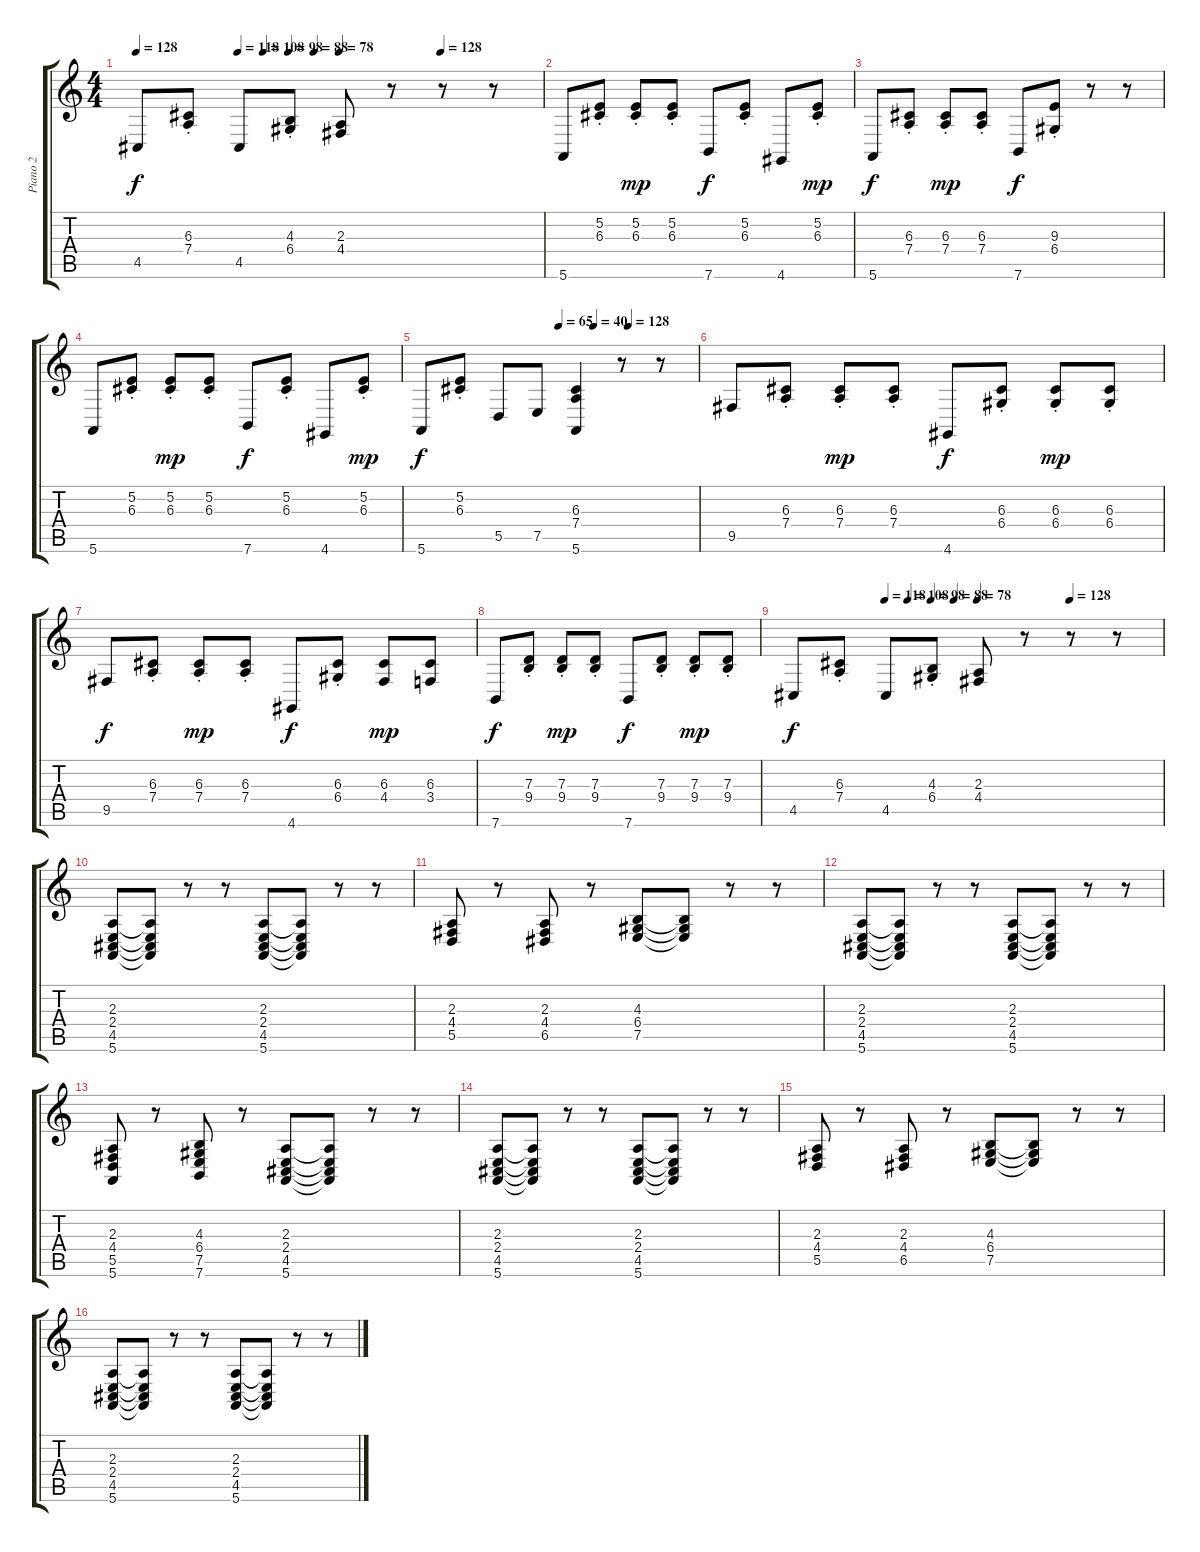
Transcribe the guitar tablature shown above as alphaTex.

\track ("Piano 2" "Piano 2") {instrument acousticgrandpiano}
\staff {score tabs}
\tuning (E4 B3 G3 D3 A2 E2) {hide}
\ts (4 4)
\tempo 128
\tempo (118 0.25)
\tempo (108 0.3125)
\tempo (98 0.375)
\tempo (88 0.4375)
\tempo (78 0.5)
\tempo (128 0.75)
\clef g2
\ks c
4.5.8{dy f} (6.3{st} 7.4{st}).8 4.5.8 (4.3{st} 6.4{st}).8 (2.3 4.4).8 r.8 r.8 r.8 |
5.6.8 (5.2{st} 6.3{st}).8 (5.2{st} 6.3{st}).8{dy mp} (5.2{st} 6.3{st}).8 7.6.8{dy f} (5.2 6.3{st}).8 4.6.8 (5.2 6.3{st}).8{dy mp} |
5.6.8{dy f} (6.3{st} 7.4{st}).8 (6.3{st} 7.4{st}).8{dy mp} (6.3{st} 7.4{st}).8 7.6.8{dy f} (9.3{st} 6.4{st}).8 r.8 r.8 |
5.6.8 (5.2{st} 6.3{st}).8 (5.2{st} 6.3{st}).8{dy mp} (5.2{st} 6.3{st}).8 7.6.8{dy f} (5.2 6.3{st}).8 4.6.8 (5.2 6.3{st}).8{dy mp} |
\tempo (65 0.5)
\tempo (40 0.625)
\tempo (128 0.75)
5.6.8{dy f} (5.2{st} 6.3{st}).8 5.5.8 7.5.8 (6.3 7.4 5.6).4 r.8 r.8 |
9.5.8 (6.3{st} 7.4{st}).8 (6.3{st} 7.4{st}).8{dy mp} (6.3{st} 7.4{st}).8 4.6.8{dy f} (6.3{st} 6.4{st}).8 (6.3{st} 6.4{st}).8{dy mp} (6.3{st} 6.4{st}).8 |
9.5.8{dy f} (6.3{st} 7.4{st}).8 (6.3{st} 7.4{st}).8{dy mp} (6.3{st} 7.4{st}).8 4.6.8{dy f} (6.3 6.4{st}).8 (6.3 4.4).8{dy mp} (6.3 3.4).8 |
7.6.8{dy f} (7.3{st} 9.4{st}).8 (7.3{st} 9.4{st}).8{dy mp} (7.3{st} 9.4{st}).8 7.6.8{dy f} (7.3{st} 9.4{st}).8 (7.3{st} 9.4{st}).8{dy mp} (7.3{st} 9.4{st}).8 |
\tempo (118 0.25)
\tempo (108 0.3125)
\tempo (98 0.375)
\tempo (88 0.4375)
\tempo (78 0.5)
\tempo (128 0.75)
4.5.8{dy f} (6.3{st} 7.4{st}).8 4.5.8 (4.3{st} 6.4{st}).8 (2.3 4.4).8 r.8 r.8 r.8 |
(2.3 2.4 4.5 5.6).8 (2.3{t} 2.4{t} 4.5{t} 5.6{t}).8 r.8 r.8 (2.3 2.4 4.5 5.6).8 (2.3{t} 2.4{t} 4.5{t} 5.6{t}).8 r.8 r.8 |
(2.3 4.4 5.5).8 r.8 (2.3 4.4 6.5).8 r.8 (4.3 6.4 7.5).8 (4.3{t} 6.4{t} 7.5{t}).8 r.8 r.8 |
(2.3 2.4 4.5 5.6).8 (2.3{t} 2.4{t} 4.5{t} 5.6{t}).8 r.8 r.8 (2.3 2.4 4.5 5.6).8 (2.3{t} 2.4{t} 4.5{t} 5.6{t}).8 r.8 r.8 |
(2.3 4.4 5.5 5.6).8 r.8 (4.3 6.4 7.5 7.6).8 r.8 (2.3 2.4 4.5 5.6).8 (2.3{t} 2.4{t} 4.5{t} 5.6{t}).8 r.8 r.8 |
(2.3 2.4 4.5 5.6).8 (2.3{t} 2.4{t} 4.5{t} 5.6{t}).8 r.8 r.8 (2.3 2.4 4.5 5.6).8 (2.3{t} 2.4{t} 4.5{t} 5.6{t}).8 r.8 r.8 |
(2.3 4.4 5.5).8 r.8 (2.3 4.4 6.5).8 r.8 (4.3 6.4 7.5).8 (4.3{t} 6.4{t} 7.5{t}).8 r.8 r.8 |
(2.3 2.4 4.5 5.6).8 (2.3{t} 2.4{t} 4.5{t} 5.6{t}).8 r.8 r.8 (2.3 2.4 4.5 5.6).8 (2.3{t} 2.4{t} 4.5{t} 5.6{t}).8 r.8 r.8
